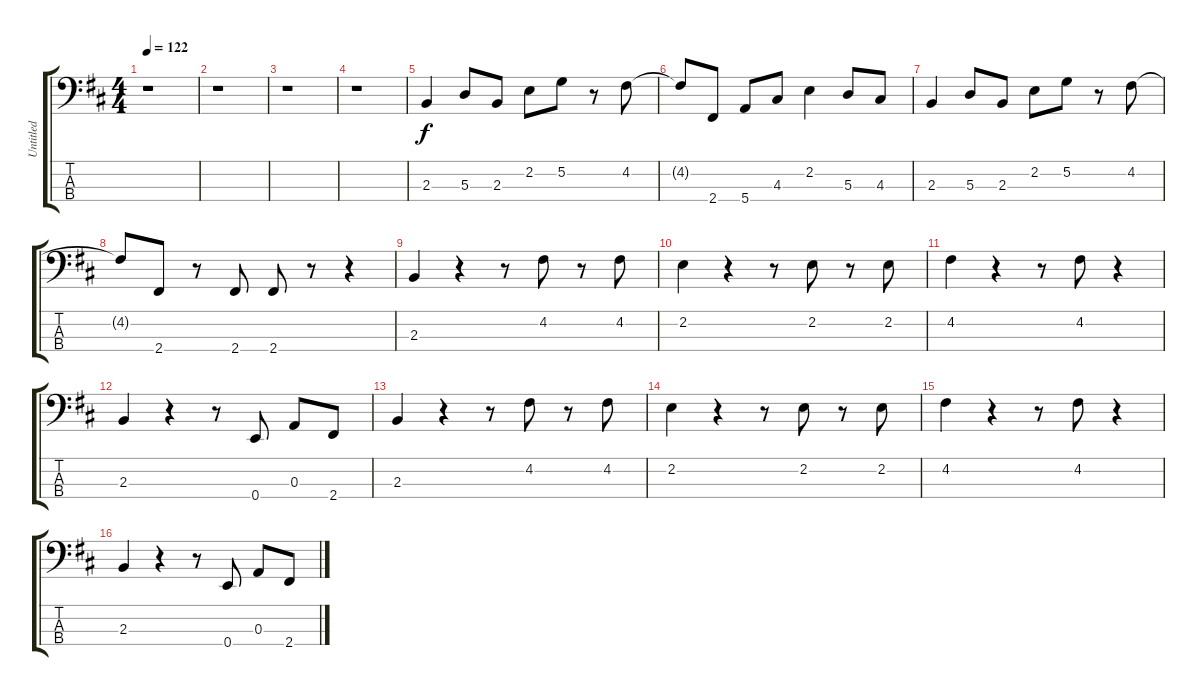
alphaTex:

\track ("Untitled" "Untitled") {instrument electricbassfinger}
\staff {score tabs}
\tuning (G2 D2 A1 E1) {hide}
\ts (4 4)
\tempo 122
\clef f4
\ks d
r.1{dy f instrument electricbassfinger} |
r.1 |
r.1 |
r.1 |
2.3.4 5.3.8 2.3.8 2.2.8 5.2.8 r.8 4.2.8 |
4.2{t}.8 2.4.8 5.4.8 4.3.8 2.2.4 5.3.8 4.3.8 |
2.3.4 5.3.8 2.3.8 2.2.8 5.2.8 r.8 4.2.8 |
4.2{t}.8 2.4.8 r.8 2.4.8 2.4.8 r.8 r.4 |
2.3.4 r.4 r.8 4.2.8 r.8 4.2.8 |
2.2.4 r.4 r.8 2.2.8 r.8 2.2.8 |
4.2.4 r.4 r.8 4.2.8 r.4 |
2.3.4 r.4 r.8 0.4.8 0.3.8 2.4.8 |
2.3.4 r.4 r.8 4.2.8 r.8 4.2.8 |
2.2.4 r.4 r.8 2.2.8 r.8 2.2.8 |
4.2.4 r.4 r.8 4.2.8 r.4 |
2.3.4 r.4 r.8 0.4.8 0.3.8 2.4.8
